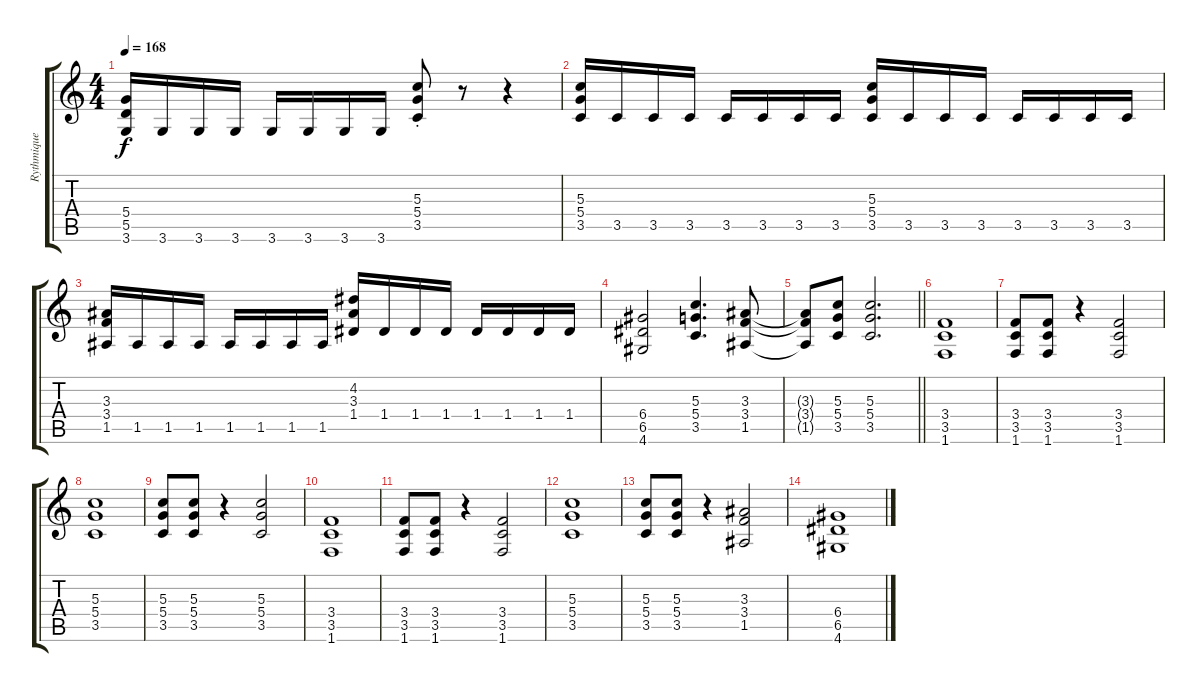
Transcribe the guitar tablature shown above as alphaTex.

\track ("Rythmique" "Rythmique") {instrument overdrivenguitar}
\staff {score tabs}
\tuning (E4 B3 G3 D3 A2 E2) {hide}
\ts (4 4)
\tempo 168
\clef g2
\ks c
(5.4 5.5 3.6).16{dy f} 3.6.16 3.6.16 3.6.16 3.6.16 3.6.16 3.6.16 3.6.16 (5.3{st} 5.4{st} 3.5{st}).8 r.8 r.4 |
(5.3 5.4 3.5).16 3.5.16 3.5.16 3.5.16 3.5.16 3.5.16 3.5.16 3.5.16 (5.3 5.4 3.5).16 3.5.16 3.5.16 3.5.16 3.5.16 3.5.16 3.5.16 3.5.16 |
(3.3 3.4 1.5).16 1.5.16 1.5.16 1.5.16 1.5.16 1.5.16 1.5.16 1.5.16 (4.2 3.3 1.4).16 1.4.16 1.4.16 1.4.16 1.4.16 1.4.16 1.4.16 1.4.16 |
(6.4 6.5 4.6).2 (5.3 5.4 3.5).4{d} (3.3 3.4 1.5).8 |
\barLineRight lightlight
(3.3{t} 3.4{t} 1.5{t}).8 (5.3 5.4 3.5).8 (5.3 5.4 3.5).2{d} |
(3.4 3.5 1.6).1 |
(3.4 3.5 1.6).8 (3.4 3.5 1.6).8 r.4 (3.4 3.5 1.6).2 |
(5.3 5.4 3.5).1 |
(5.3 5.4 3.5).8 (5.3 5.4 3.5).8 r.4 (5.3 5.4 3.5).2 |
(3.4 3.5 1.6).1 |
(3.4 3.5 1.6).8 (3.4 3.5 1.6).8 r.4 (3.4 3.5 1.6).2 |
(5.3 5.4 3.5).1 |
(5.3 5.4 3.5).8 (5.3 5.4 3.5).8 r.4 (3.3 3.4 1.5).2 |
(6.4 6.5 4.6).1
